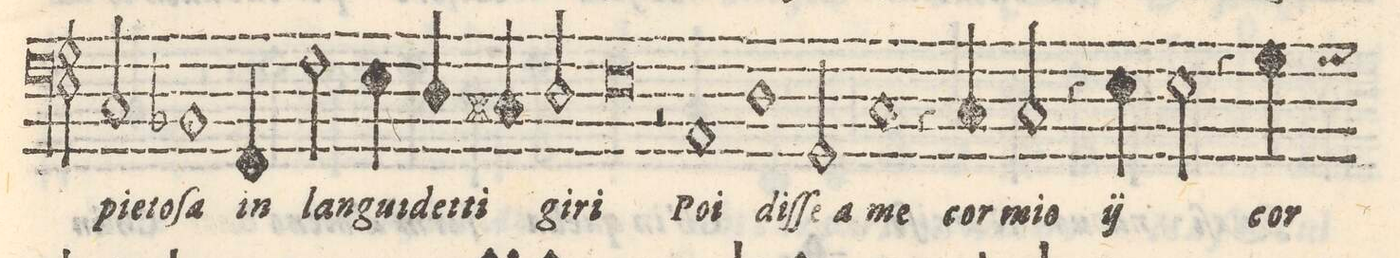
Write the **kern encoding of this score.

**kern	**text
*I"BASSO	*
*clefF4	*
*k[]	*
*met(c)	*
*M2/1	*
2Cny/	pie-
1BB-X	-toſa
=6-	=6-
4FF/	in
2F\	lan-
4E\	-gui-
4D/	-det-
4C#X/	-ti
2D/	gi-
=7-	=7-
0E	-ri
=8-	=8-
2r	.
1AA	Poi
1D\	diſ-
=9-	=9-
2GG/	-ſe a
1Cny	me
=10-	=10-
4r	.
4C/	cor
2C/	mio
4r	.
4E\	/cor
2E\	mio/
=11-	=11-
4r	.
4G\	cor
*-	*-
